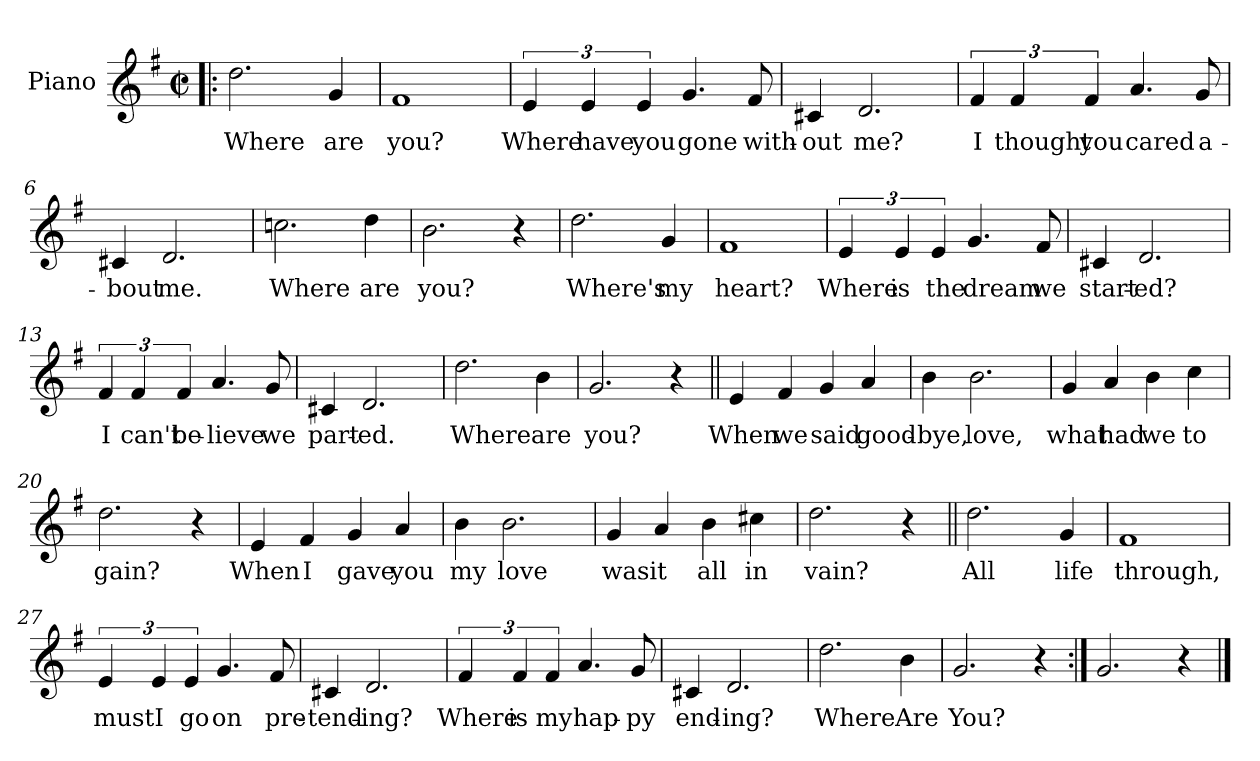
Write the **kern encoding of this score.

**kern	**text
*part1	*part1
*staff1	*staff1
*I"Piano	*
*I'Pno.	*
*clefG2	*
*k[f#]	*
*G:	*
*M2/2	*
*met(c|)	*
=1!|:	=1!|:
2.dd\	Where
4g/	are
=2	=2
1f#	you?
=3	=3
6e/	Where
6e/	have
6e/	you
4.g/	gone
8f#/	with-
=4	=4
4c#X/	-out
2.d/	me?
!!LO:LB:g=z
=5	=5
6f#/	I
6f#/	thought
6f#/	you
4.a/	cared
8g/	a-
=6	=6
4c#X/	-bout
2.d/	me.
=7	=7
2.ccn\	Where
4dd\	are
=8	=8
2.b\	you?
4r	.
=9	=9
2.dd\	Where's
4g/	my
!!LO:LB:g=z
=10	=10
1f#	heart?
=11	=11
6e/	Where
6e/	is
6e/	the
4.g/	dream
8f#/	we
=12	=12
4c#X/	start-
2.d/	-ed?
=13	=13
6f#/	I
6f#/	can't
6f#/	be-
4.a/	-lieve
8g/	we
!!LO:LB:g=z
=14	=14
4c#X/	part-
2.d/	-ed.
=15	=15
2.dd\	Where
4b\	are
=16	=16
2.g/	you?
4r	.
=17||	=17||
4e/	When
4f#/	we
4g/	said
4a/	good-
!!LO:LB:g=z
=18	=18
4b\	-bye,
2.b\	love,
=19	=19
4g/	what
4a/	had
4b\	we
4cc\	to
=20	=20
2.dd\	gain?
4r	.
=21	=21
4e/	When
4f#/	I
4g/	gave
4a/	you
!!LO:LB:g=z
=22	=22
4b\	my
2.b\	love
=23	=23
4g/	was
4a/	it
4b\	all
4cc#X\	in
=24	=24
2.dd\	vain?
4r	.
=25||	=25||
2.dd\	All
4g/	life
!!LO:LB:g=z
=26	=26
1f#	through,
=27	=27
6e/	must
6e/	I
6e/	go
4.g/	on
8f#/	pre-
=28	=28
4c#X/	-tend-
2.d/	-ing?
=29	=29
6f#/	Where
6f#/	is
6f#/	my
4.a/	hap-
8g/	-py
!!LO:LB:g=z
=30	=30
4c#X/	end-
2.d/	-ing?
=31	=31
2.dd\	Where
4b\	Are
=32	=32
2.g/	You?
4r	.
=33:|!	=33:|!
2.g/	.
4r	.
==	==
*-	*-
